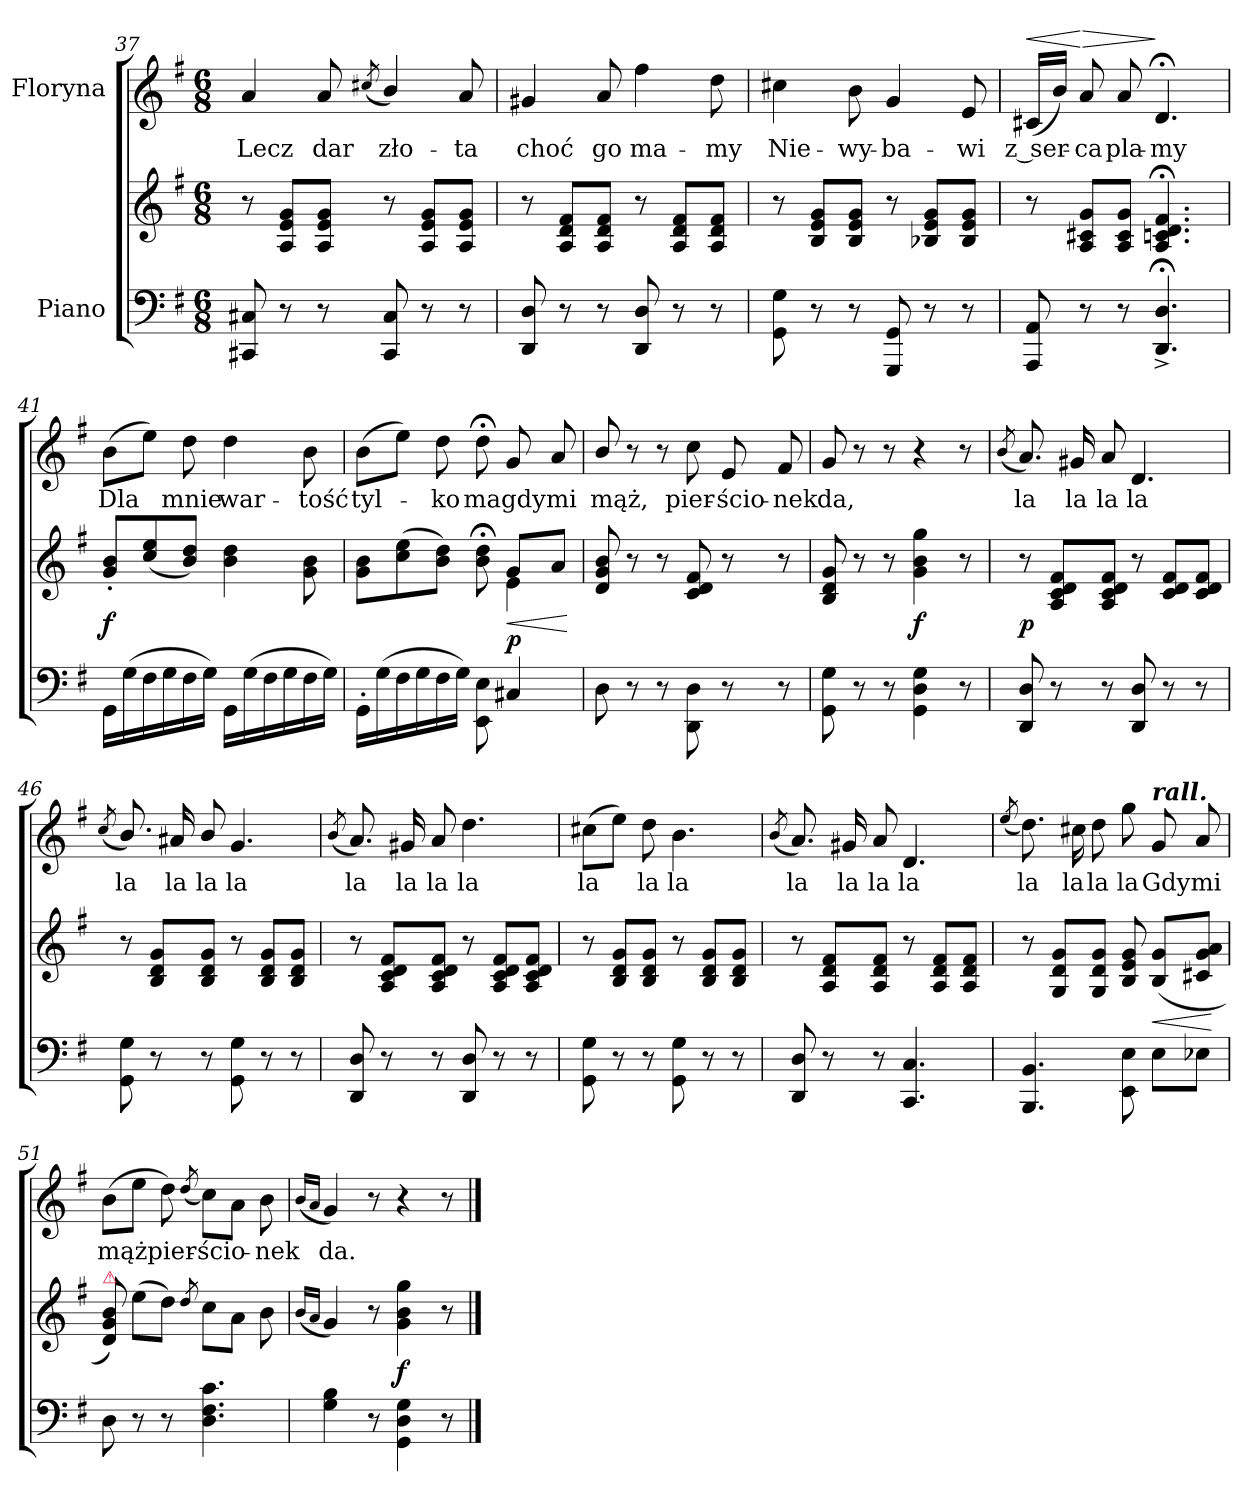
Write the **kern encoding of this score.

**kern	**kern	**dynam	**kern	**text	**dynam
*part2	*part2	*part2	*part1	*part1	*part1
*staff3	*staff2	*staff2/3	*staff1	*staff1	*staff1
*I"Piano	*	*	*I"Floryna	*	*
*clefF4	*clefG2	*	*clefG2	*	*
*k[f#]	*k[f#]	*	*k[f#]	*	*
*G:	*G:	*	*G:	*	*
*M6/8	*M6/8	*	*M6/8	*	*
=37	=37	=37	=37	=37	=37
8CC#X/ 8C#X/	8r	.	4a/	Lecz	.
8r	8A/ 8e/ 8g/L	.	.	.	.
8r	8A/ 8e/ 8g/J	.	8a/	dar	.
.	.	.	(8qcc#X/	.	.
8CC#/ 8C#/	8r	.	4b/)	zło-	.
8r	8A/ 8e/ 8g/L	.	.	.	.
8r	8A/ 8e/ 8g/J	.	8a/	-ta	.
=38	=38	=38	=38	=38	=38
8DD/ 8D/	8r	.	4g#X/	choć	.
8r	8A/ 8d/ 8f#/L	.	.	.	.
8r	8A/ 8d/ 8f#/J	.	8a/	go	.
8DD/ 8D/	8r	.	4ff#\	ma-	.
8r	8A/ 8d/ 8f#/L	.	.	.	.
8r	8A/ 8d/ 8f#/J	.	8dd\	-my	.
=39	=39	=39	=39	=39	=39
8GG\ 8G\	8r	.	4cc#X\	Nie-	.
8r	8B/ 8e/ 8g/L	.	.	.	.
8r	8B/ 8e/ 8g/J	.	8b\	-wy-	.
8GGG/ 8GG/	8r	.	4g/	-ba-	.
8r	8B-X/ 8e/ 8g/L	.	.	.	.
8r	8B-/ 8e/ 8g/J	.	8e/	-wi	.
=40	=40	=40	=40	=40	=40
!	!	!	!	!	!LO:HP:a
8AAA/ 8AA/	8r	.	(16c#X/LL	z ser-	<
.	.	.	16b/JJ)	.	.
!	!	!	!	!	!LO:HP:n=1:a
8r	8A/ 8c#X/ 8g/L	.	8a/	-ca	[ >
8r	8A/ 8c#/ 8g/J	.	8a/	pla-	.
4.DD;<^/ 4.D;<^/	4.A;</ 4.cn;</ 4.d;</ 4.f#;</	.	4.d;</	-my	]
=41	=41	=41	=41	=41	=41
16GG\LL	8g'/ 8b'/L	f	(8b\L	Dla	.
(16G\	.	.	.	.	.
16F#\	(8cc/ 8ee/	.	8ee\J)	.	.
16G\	.	.	.	.	.
16F#\	8b/ 8dd/J)	.	8dd\	mnie	.
16G\JJ)	.	.	.	.	.
16GG\LL	4b\ 4dd\	.	4dd\	war-	.
(16G\	.	.	.	.	.
16F#\	.	.	.	.	.
16G\	.	.	.	.	.
16F#\	8g\ 8b\	.	8b\	-tość	.
16G\JJ)	.	.	.	.	.
=42	=42	=42	=42	=42	=42
*	*^	*	*	*	*
16GG'<\LL	8g\ 8b\L	8ryy	.	(8b\L	tyl-	.
(16G\	.	.	.	.	.	.
16F#\	(8cc\ 8ee\	8ryy	.	8ee\J)	.	.
16G\	.	.	.	.	.	.
16F#\	8b\ 8dd\J)	8ryy	.	8dd\	-ko	.
16G\JJ)	.	.	.	.	.	.
8EE\ 8E\	8b;<\ 8dd;<\	8ryy	.	8dd;<\	ma	.
!	!	!	!LO:HP:b	!	!	!
4C#X/	8g/L	4e\	< p	8g/	gdy	.
.	8a/J	.	.	8a/	mi	.
*	*v	*v	*	*	*	*
.	.	[	.	.	.
=43	=43	=43	=43	=43	=43
8D\	8d/ 8g/ 8b/	.	8b/	mąż,	.
8r	8r	.	8r	.	.
8r	8r	.	8r	.	.
8DD\ 8D\	8c/ 8d/ 8f#/	.	8cc\	pier-	.
8r	8r	.	8e/	-ścio-	.
8r	8r	.	8f#/	-nek	.
=44	=44	=44	=44	=44	=44
8GG\ 8G\	8B/ 8d/ 8g/	.	8g/	da,	.
8r	8r	.	8r	.	.
8r	8r	.	8r	.	.
4GG\ 4D\ 4G\	4g\ 4b\ 4gg\	f	4r	.	.
8r	8r	.	8r	.	.
=45	=45	=45	=45	=45	=45
.	.	.	(8qb/	.	.
8DD/ 8D/	8r	p	8.a/)	la	.
8r	8A/ 8c/ 8d/ 8f#/L	.	.	.	.
.	.	.	16g#X/	la	.
8r	8A/ 8c/ 8d/ 8f#/J	.	8a/	la	.
8DD/ 8D/	8r	.	4.d/	la	.
8r	8c/ 8d/ 8f#/L	.	.	.	.
8r	8c/ 8d/ 8f#/J	.	.	.	.
=46	=46	=46	=46	=46	=46
.	.	.	(8qcc/	.	.
8GG\ 8G\	8r	.	8.b/)	la	.
8r	8B/ 8d/ 8g/L	.	.	.	.
.	.	.	16a#X/	la	.
8r	8B/ 8d/ 8g/J	.	8b/	la	.
8GG\ 8G\	8r	.	4.g/	la	.
8r	8B/ 8d/ 8g/L	.	.	.	.
8r	8B/ 8d/ 8g/J	.	.	.	.
=47	=47	=47	=47	=47	=47
.	.	.	(8qb/	.	.
8DD/ 8D/	8r	.	8.a/)	la	.
8r	8A/ 8c/ 8d/ 8f#/L	.	.	.	.
.	.	.	16g#X/	la	.
8r	8A/ 8c/ 8d/ 8f#/J	.	8a/	la	.
8DD/ 8D/	8r	.	4.dd\	la	.
8r	8A/ 8c/ 8d/ 8f#/L	.	.	.	.
8r	8A/ 8c/ 8d/ 8f#/J	.	.	.	.
=48	=48	=48	=48	=48	=48
8GG\ 8G\	8r	.	(8cc#X\L	la	.
8r	8B/ 8d/ 8g/L	.	8ee\J)	.	.
8r	8B/ 8d/ 8g/J	.	8dd\	la	.
8GG\ 8G\	8r	.	4.b\	la	.
8r	8B/ 8d/ 8g/L	.	.	.	.
8r	8B/ 8d/ 8g/J	.	.	.	.
=49	=49	=49	=49	=49	=49
.	.	.	(8qb/	.	.
8DD/ 8D/	8r	.	8.a/)	la	.
8r	8A/ 8d/ 8f#/L	.	.	.	.
.	.	.	16g#X/	la	.
8r	8A/ 8d/ 8f#/J	.	8a/	la	.
4.CC/ 4.C/	8r	.	4.d/	la	.
.	8A/ 8d/ 8f#/L	.	.	.	.
.	8A/ 8d/ 8f#/J	.	.	.	.
=50	=50	=50	=50	=50	=50
.	.	.	(8qee/	.	.
4.BBB/ 4.BB/	8r	.	8.dd\)	la	.
.	8G/ 8d/ 8g/L	.	.	.	.
.	.	.	16cc#X\	la	.
.	8G/ 8d/ 8g/J	.	8dd\	la	.
8EE\ 8E\	8B/ 8e/ 8g/	.	8gg\	la	.
!	!	!	!LO:TX:a:Bi:t=rall.	!	!
!	!	!LO:HP:b	!	!	!
8E\L	(>8B/ 8g/L	<	8g/	Gdy	.
8E-X\J	8c#X/ 8g/ 8a/J	.	8a/	mi	.
.	.	[	.	.	.
=51	=51	=51	=51	=51	=51
!	!LO:TX:a:color=crimson:t=⚠	!	!	!	!
8D\	8d/ 8g/ 8b/)	.	(8b\L	mąż	.
8r	(8ee\L	.	8ee\J	.	.
8r	8dd\J)	.	8dd\)	pier-	.
.	8qdd/	.	(8qdd/	.	.
4.D\ 4.F#\ 4.c\	8cc\L	.	8cc\L)	-ścio-	.
.	8a\J	.	8a\J	.	.
.	8b\	.	8b\	-nek	.
=52	=52	=52	=52	=52	=52
.	(16qqb/LL	.	(16qqb/LL	.	.
.	16qqa/JJ	.	16qqa/JJ	.	.
4G\ 4B\	4g/)	.	4g/)	da.	.
8r	8r	.	8r	.	.
4GG\ 4D\ 4G\	4g\ 4b\ 4gg\	f	4r	.	.
8r	8r	.	8r	.	.
==	==	==	==	==	==
*-	*-	*-	*-	*-	*-
